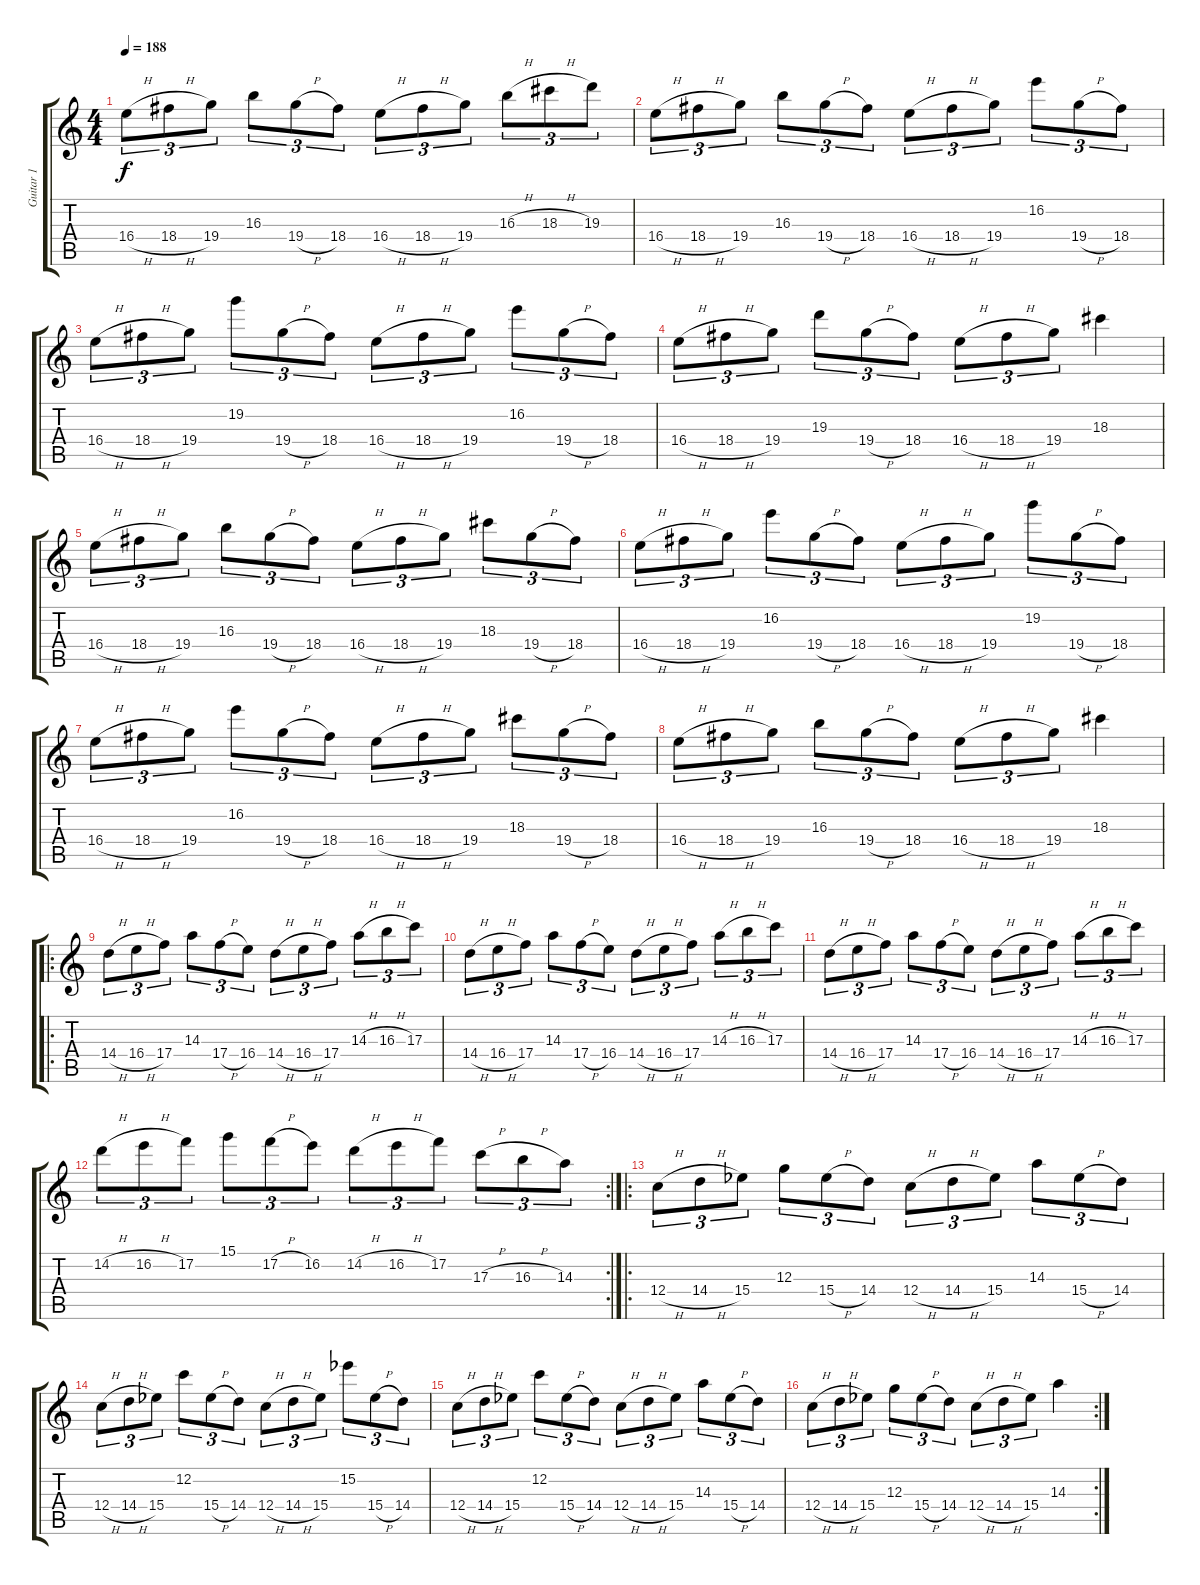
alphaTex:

\track ("Guitar 1" "Guitar 1") {instrument overdrivenguitar}
\staff {score tabs}
\tuning (E4 C4 G3 C3 G2 C2) {hide}
\ts (4 4)
\tempo 188
\clef g2
\ks c
16.4{h}.8{tu (3 2) dy f} 18.4{h}.8{tu (3 2)} 19.4.8{tu (3 2)} 16.3.8{tu (3 2)} 19.4{h}.8{tu (3 2)} 18.4.8{tu (3 2)} 16.4{h}.8{tu (3 2)} 18.4{h}.8{tu (3 2)} 19.4.8{tu (3 2)} 16.3{h}.8{tu (3 2)} 18.3{h}.8{tu (3 2)} 19.3.8{tu (3 2)} |
16.4{h}.8{tu (3 2)} 18.4{h}.8{tu (3 2)} 19.4.8{tu (3 2)} 16.3.8{tu (3 2)} 19.4{h}.8{tu (3 2)} 18.4.8{tu (3 2)} 16.4{h}.8{tu (3 2)} 18.4{h}.8{tu (3 2)} 19.4.8{tu (3 2)} 16.2.8{tu (3 2)} 19.4{h}.8{tu (3 2)} 18.4.8{tu (3 2)} |
16.4{h}.8{tu (3 2)} 18.4{h}.8{tu (3 2)} 19.4.8{tu (3 2)} 19.2.8{tu (3 2)} 19.4{h}.8{tu (3 2)} 18.4.8{tu (3 2)} 16.4{h}.8{tu (3 2)} 18.4{h}.8{tu (3 2)} 19.4.8{tu (3 2)} 16.2.8{tu (3 2)} 19.4{h}.8{tu (3 2)} 18.4.8{tu (3 2)} |
16.4{h}.8{tu (3 2)} 18.4{h}.8{tu (3 2)} 19.4.8{tu (3 2)} 19.3.8{tu (3 2)} 19.4{h}.8{tu (3 2)} 18.4.8{tu (3 2)} 16.4{h}.8{tu (3 2)} 18.4{h}.8{tu (3 2)} 19.4.8{tu (3 2)} 18.3.4 |
16.4{h}.8{tu (3 2)} 18.4{h}.8{tu (3 2)} 19.4.8{tu (3 2)} 16.3.8{tu (3 2)} 19.4{h}.8{tu (3 2)} 18.4.8{tu (3 2)} 16.4{h}.8{tu (3 2)} 18.4{h}.8{tu (3 2)} 19.4.8{tu (3 2)} 18.3.8{tu (3 2)} 19.4{h}.8{tu (3 2)} 18.4.8{tu (3 2)} |
16.4{h}.8{tu (3 2)} 18.4{h}.8{tu (3 2)} 19.4.8{tu (3 2)} 16.2.8{tu (3 2)} 19.4{h}.8{tu (3 2)} 18.4.8{tu (3 2)} 16.4{h}.8{tu (3 2)} 18.4{h}.8{tu (3 2)} 19.4.8{tu (3 2)} 19.2.8{tu (3 2)} 19.4{h}.8{tu (3 2)} 18.4.8{tu (3 2)} |
16.4{h}.8{tu (3 2)} 18.4{h}.8{tu (3 2)} 19.4.8{tu (3 2)} 16.2.8{tu (3 2)} 19.4{h}.8{tu (3 2)} 18.4.8{tu (3 2)} 16.4{h}.8{tu (3 2)} 18.4{h}.8{tu (3 2)} 19.4.8{tu (3 2)} 18.3.8{tu (3 2)} 19.4{h}.8{tu (3 2)} 18.4.8{tu (3 2)} |
16.4{h}.8{tu (3 2)} 18.4{h}.8{tu (3 2)} 19.4.8{tu (3 2)} 16.3.8{tu (3 2)} 19.4{h}.8{tu (3 2)} 18.4.8{tu (3 2)} 16.4{h}.8{tu (3 2)} 18.4{h}.8{tu (3 2)} 19.4.8{tu (3 2)} 18.3.4 |
\ro
14.4{h}.8{tu (3 2)} 16.4{h}.8{tu (3 2)} 17.4.8{tu (3 2)} 14.3.8{tu (3 2)} 17.4{h}.8{tu (3 2)} 16.4.8{tu (3 2)} 14.4{h}.8{tu (3 2)} 16.4{h}.8{tu (3 2)} 17.4.8{tu (3 2)} 14.3{h}.8{tu (3 2)} 16.3{h}.8{tu (3 2)} 17.3.8{tu (3 2)} |
14.4{h}.8{tu (3 2)} 16.4{h}.8{tu (3 2)} 17.4.8{tu (3 2)} 14.3.8{tu (3 2)} 17.4{h}.8{tu (3 2)} 16.4.8{tu (3 2)} 14.4{h}.8{tu (3 2)} 16.4{h}.8{tu (3 2)} 17.4.8{tu (3 2)} 14.3{h}.8{tu (3 2)} 16.3{h}.8{tu (3 2)} 17.3.8{tu (3 2)} |
14.4{h}.8{tu (3 2)} 16.4{h}.8{tu (3 2)} 17.4.8{tu (3 2)} 14.3.8{tu (3 2)} 17.4{h}.8{tu (3 2)} 16.4.8{tu (3 2)} 14.4{h}.8{tu (3 2)} 16.4{h}.8{tu (3 2)} 17.4.8{tu (3 2)} 14.3{h}.8{tu (3 2)} 16.3{h}.8{tu (3 2)} 17.3.8{tu (3 2)} |
\rc 2
14.2{h}.8{tu (3 2)} 16.2{h}.8{tu (3 2)} 17.2.8{tu (3 2)} 15.1.8{tu (3 2)} 17.2{h}.8{tu (3 2)} 16.2.8{tu (3 2)} 14.2{h}.8{tu (3 2)} 16.2{h}.8{tu (3 2)} 17.2.8{tu (3 2)} 17.3{h}.8{tu (3 2)} 16.3{h}.8{tu (3 2)} 14.3.8{tu (3 2)} |
\ro
12.4{h}.8{tu (3 2)} 14.4{h}.8{tu (3 2)} 15.4{acc b}.8{tu (3 2)} 12.3.8{tu (3 2)} 15.4{h acc b}.8{tu (3 2)} 14.4.8{tu (3 2)} 12.4{h}.8{tu (3 2)} 14.4{h}.8{tu (3 2)} 15.4{acc b}.8{tu (3 2)} 14.3.8{tu (3 2)} 15.4{h acc b}.8{tu (3 2)} 14.4.8{tu (3 2)} |
12.4{h}.8{tu (3 2)} 14.4{h}.8{tu (3 2)} 15.4{acc b}.8{tu (3 2)} 12.2.8{tu (3 2)} 15.4{h acc b}.8{tu (3 2)} 14.4.8{tu (3 2)} 12.4{h}.8{tu (3 2)} 14.4{h}.8{tu (3 2)} 15.4{acc b}.8{tu (3 2)} 15.2{acc b}.8{tu (3 2)} 15.4{h acc b}.8{tu (3 2)} 14.4.8{tu (3 2)} |
12.4{h}.8{tu (3 2)} 14.4{h}.8{tu (3 2)} 15.4{acc b}.8{tu (3 2)} 12.2.8{tu (3 2)} 15.4{h acc b}.8{tu (3 2)} 14.4.8{tu (3 2)} 12.4{h}.8{tu (3 2)} 14.4{h}.8{tu (3 2)} 15.4{acc b}.8{tu (3 2)} 14.3.8{tu (3 2)} 15.4{h acc b}.8{tu (3 2)} 14.4.8{tu (3 2)} |
\rc 2
12.4{h}.8{tu (3 2)} 14.4{h}.8{tu (3 2)} 15.4{acc b}.8{tu (3 2)} 12.3.8{tu (3 2)} 15.4{h acc b}.8{tu (3 2)} 14.4.8{tu (3 2)} 12.4{h}.8{tu (3 2)} 14.4{h}.8{tu (3 2)} 15.4{acc b}.8{tu (3 2)} 14.3.4
